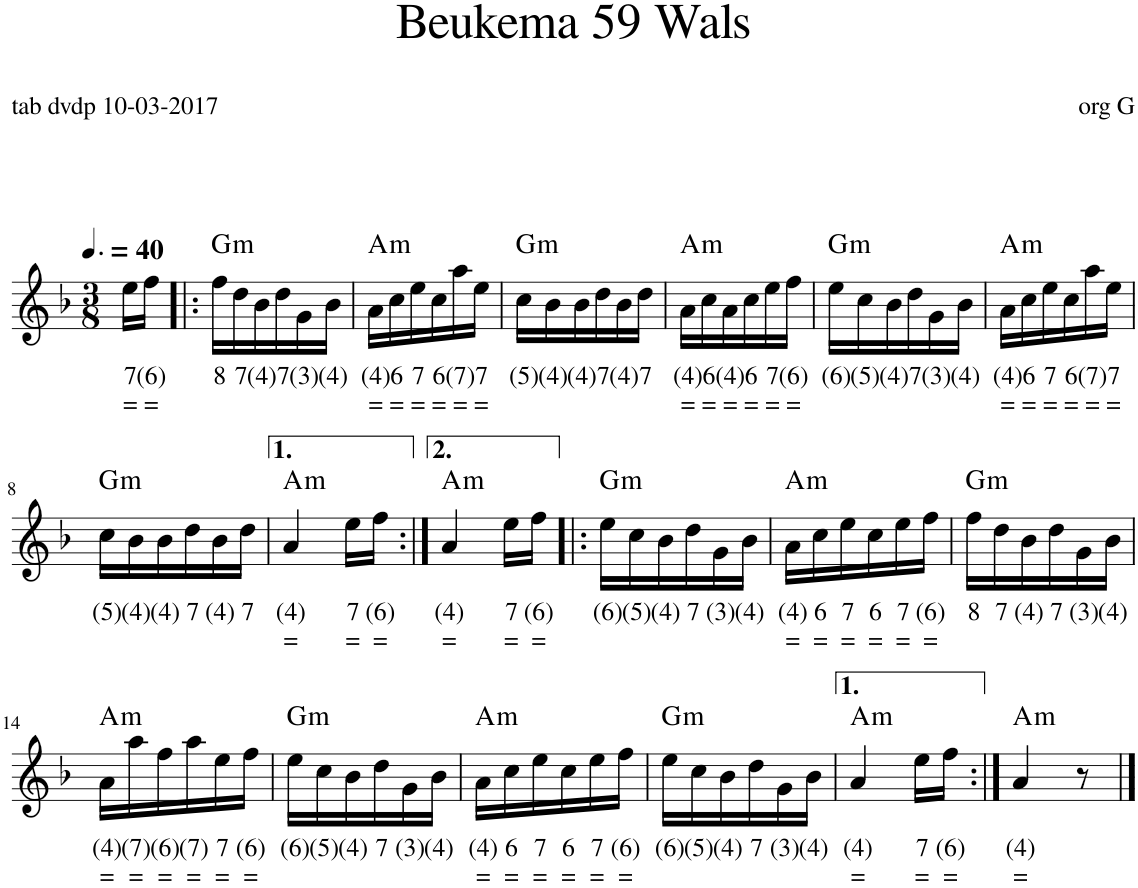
**kern	**text	**text	**harte
*part1	*part1	*part1	*part1
*staff1	*staff1	*staff1	*
*I"Stem	*	*	*
*I'Stm.	*	*	*
*clefG2	*	*	*
*k[b-]	*	*	*
*M3/8	*	*	*
*MM60	*	*	*
=1	=1	=1	=1
!	!LO:LY:b	!LO:LY:b	!
16ee\LL	7	=	.
!	!LO:LY:b	!LO:LY:b	!
16ff\JJ	(6)	=	.
=2!|:	=2!|:	=2!|:	=2!|:
!	!LO:LY:b	!	!LO:H:kt=m
16ff\LL	8	.	G:min
!	!LO:LY:b	!	!
16dd\	7	.	.
!	!LO:LY:b	!	!
16b-\	(4)	.	.
!	!LO:LY:b	!	!
16dd\	7	.	.
!	!LO:LY:b	!	!
16g\	(3)	.	.
!	!LO:LY:b	!	!
16b-\JJ	(4)	.	.
=3	=3	=3	=3
!	!LO:LY:b	!LO:LY:b	!LO:H:kt=m
16a\LL	(4)	=	A:min
!	!LO:LY:b	!LO:LY:b	!
16cc\	6	=	.
!	!LO:LY:b	!LO:LY:b	!
16ee\	7	=	.
!	!LO:LY:b	!LO:LY:b	!
16cc\	6	=	.
!	!LO:LY:b	!LO:LY:b	!
16aa\	(7)	=	.
!	!LO:LY:b	!LO:LY:b	!
16ee\JJ	7	=	.
=4	=4	=4	=4
!	!LO:LY:b	!	!LO:H:kt=m
16cc\LL	(5)	.	G:min
!	!LO:LY:b	!	!
16b-\	(4)	.	.
!	!LO:LY:b	!	!
16b-\	(4)	.	.
!	!LO:LY:b	!	!
16dd\	7	.	.
!	!LO:LY:b	!	!
16b-\	(4)	.	.
!	!LO:LY:b	!	!
16dd\JJ	7	.	.
=5	=5	=5	=5
!	!LO:LY:b	!LO:LY:b	!LO:H:kt=m
16a\LL	(4)	=	A:min
!	!LO:LY:b	!LO:LY:b	!
16cc\	6	=	.
!	!LO:LY:b	!LO:LY:b	!
16a\	(4)	=	.
!	!LO:LY:b	!LO:LY:b	!
16cc\	6	=	.
!	!LO:LY:b	!LO:LY:b	!
16ee\	7	=	.
!	!LO:LY:b	!LO:LY:b	!
16ff\JJ	(6)	=	.
=6	=6	=6	=6
!	!LO:LY:b	!	!LO:H:kt=m
16ee\LL	(6)	.	G:min
!	!LO:LY:b	!	!
16cc\	(5)	.	.
!	!LO:LY:b	!	!
16b-\	(4)	.	.
!	!LO:LY:b	!	!
16dd\	7	.	.
!	!LO:LY:b	!	!
16g\	(3)	.	.
!	!LO:LY:b	!	!
16b-\JJ	(4)	.	.
=7	=7	=7	=7
!	!LO:LY:b	!LO:LY:b	!LO:H:kt=m
16a\LL	(4)	=	A:min
!	!LO:LY:b	!LO:LY:b	!
16cc\	6	=	.
!	!LO:LY:b	!LO:LY:b	!
16ee\	7	=	.
!	!LO:LY:b	!LO:LY:b	!
16cc\	6	=	.
!	!LO:LY:b	!LO:LY:b	!
16aa\	(7)	=	.
!	!LO:LY:b	!LO:LY:b	!
16ee\JJ	7	=	.
!!LO:LB:g=z
=8	=8	=8	=8
!	!LO:LY:b	!	!LO:H:kt=m
16cc\LL	(5)	.	G:min
!	!LO:LY:b	!	!
16b-\	(4)	.	.
!	!LO:LY:b	!	!
16b-\	(4)	.	.
!	!LO:LY:b	!	!
16dd\	7	.	.
!	!LO:LY:b	!	!
16b-\	(4)	.	.
!	!LO:LY:b	!	!
16dd\JJ	7	.	.
=9	=9	=9	=9
!	!LO:LY:b	!LO:LY:b	!LO:H:kt=m
4a/	(4)	=	A:min
!	!LO:LY:b	!LO:LY:b	!
16ee\LL	7	=	.
!	!LO:LY:b	!LO:LY:b	!
16ff\JJ	(6)	=	.
=10:|!	=10:|!	=10:|!	=10:|!
!	!LO:LY:b	!LO:LY:b	!LO:H:kt=m
4a/	(4)	=	A:min
!	!LO:LY:b	!LO:LY:b	!
16ee\LL	7	=	.
!	!LO:LY:b	!LO:LY:b	!
16ff\JJ	(6)	=	.
=11!|:	=11!|:	=11!|:	=11!|:
!	!LO:LY:b	!	!LO:H:kt=m
16ee\LL	(6)	.	G:min
!	!LO:LY:b	!	!
16cc\	(5)	.	.
!	!LO:LY:b	!	!
16b-\	(4)	.	.
!	!LO:LY:b	!	!
16dd\	7	.	.
!	!LO:LY:b	!	!
16g\	(3)	.	.
!	!LO:LY:b	!	!
16b-\JJ	(4)	.	.
=12	=12	=12	=12
!	!LO:LY:b	!LO:LY:b	!LO:H:kt=m
16a\LL	(4)	=	A:min
!	!LO:LY:b	!LO:LY:b	!
16cc\	6	=	.
!	!LO:LY:b	!LO:LY:b	!
16ee\	7	=	.
!	!LO:LY:b	!LO:LY:b	!
16cc\	6	=	.
!	!LO:LY:b	!LO:LY:b	!
16ee\	7	=	.
!	!LO:LY:b	!LO:LY:b	!
16ff\JJ	(6)	=	.
=13	=13	=13	=13
!	!LO:LY:b	!	!LO:H:kt=m
16ff\LL	8	.	G:min
!	!LO:LY:b	!	!
16dd\	7	.	.
!	!LO:LY:b	!	!
16b-\	(4)	.	.
!	!LO:LY:b	!	!
16dd\	7	.	.
!	!LO:LY:b	!	!
16g\	(3)	.	.
!	!LO:LY:b	!	!
16b-\JJ	(4)	.	.
!!LO:LB:g=z
=14	=14	=14	=14
!	!LO:LY:b	!LO:LY:b	!LO:H:kt=m
16a\LL	(4)	=	A:min
!	!LO:LY:b	!LO:LY:b	!
16aa\	(7)	=	.
!	!LO:LY:b	!LO:LY:b	!
16ff\	(6)	=	.
!	!LO:LY:b	!LO:LY:b	!
16aa\	(7)	=	.
!	!LO:LY:b	!LO:LY:b	!
16ee\	7	=	.
!	!LO:LY:b	!LO:LY:b	!
16ff\JJ	(6)	=	.
=15	=15	=15	=15
!	!LO:LY:b	!	!LO:H:kt=m
16ee\LL	(6)	.	G:min
!	!LO:LY:b	!	!
16cc\	(5)	.	.
!	!LO:LY:b	!	!
16b-\	(4)	.	.
!	!LO:LY:b	!	!
16dd\	7	.	.
!	!LO:LY:b	!	!
16g\	(3)	.	.
!	!LO:LY:b	!	!
16b-\JJ	(4)	.	.
=16	=16	=16	=16
!	!LO:LY:b	!LO:LY:b	!LO:H:kt=m
16a\LL	(4)	=	A:min
!	!LO:LY:b	!LO:LY:b	!
16cc\	6	=	.
!	!LO:LY:b	!LO:LY:b	!
16ee\	7	=	.
!	!LO:LY:b	!LO:LY:b	!
16cc\	6	=	.
!	!LO:LY:b	!LO:LY:b	!
16ee\	7	=	.
!	!LO:LY:b	!LO:LY:b	!
16ff\JJ	(6)	=	.
=17	=17	=17	=17
!	!LO:LY:b	!	!LO:H:kt=m
16ee\LL	(6)	.	G:min
!	!LO:LY:b	!	!
16cc\	(5)	.	.
!	!LO:LY:b	!	!
16b-\	(4)	.	.
!	!LO:LY:b	!	!
16dd\	7	.	.
!	!LO:LY:b	!	!
16g\	(3)	.	.
!	!LO:LY:b	!	!
16b-\JJ	(4)	.	.
=18	=18	=18	=18
!	!LO:LY:b	!LO:LY:b	!LO:H:kt=m
4a/	(4)	=	A:min
!	!LO:LY:b	!LO:LY:b	!
16ee\LL	7	=	.
!	!LO:LY:b	!LO:LY:b	!
16ff\JJ	(6)	=	.
=19:|!	=19:|!	=19:|!	=19:|!
!	!LO:LY:b	!LO:LY:b	!LO:H:kt=m
4a/	(4)	=	A:min
8r	.	.	.
==	==	==	==
*-	*-	*-	*-
